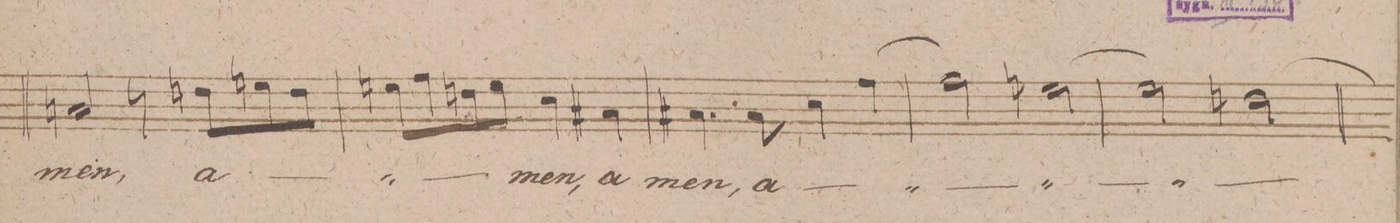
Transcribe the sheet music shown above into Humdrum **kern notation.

**kern	**text	**dynam
*I"Tenore.	*	*
*clefC4	*	*
*k[f#c#g#d#]	*	*
*met(c)	*	*
*M4/4	*	*
2Gn/	-men,	.
8r	.	.
8cn\L	a-	.
8dn\	.	.
8c\J	.	.
=249	=249	=249
8dn\L	.	.
8e\	.	.
8cn\	.	.
8d\J	.	.
4B\	-men,	.
4G#X\	a-	.
=250	=250	=250
4.G#X\	-men,	.
8G#\	a-	.
4B\	.	.
[4e\	.	.
=251	=251	=251
2e\]	.	.
[2dn\	.	.
=252	=252	=252
2d\]	.	.
[2cn\	.	.
=253	=253	=253
*-	*-	*-
